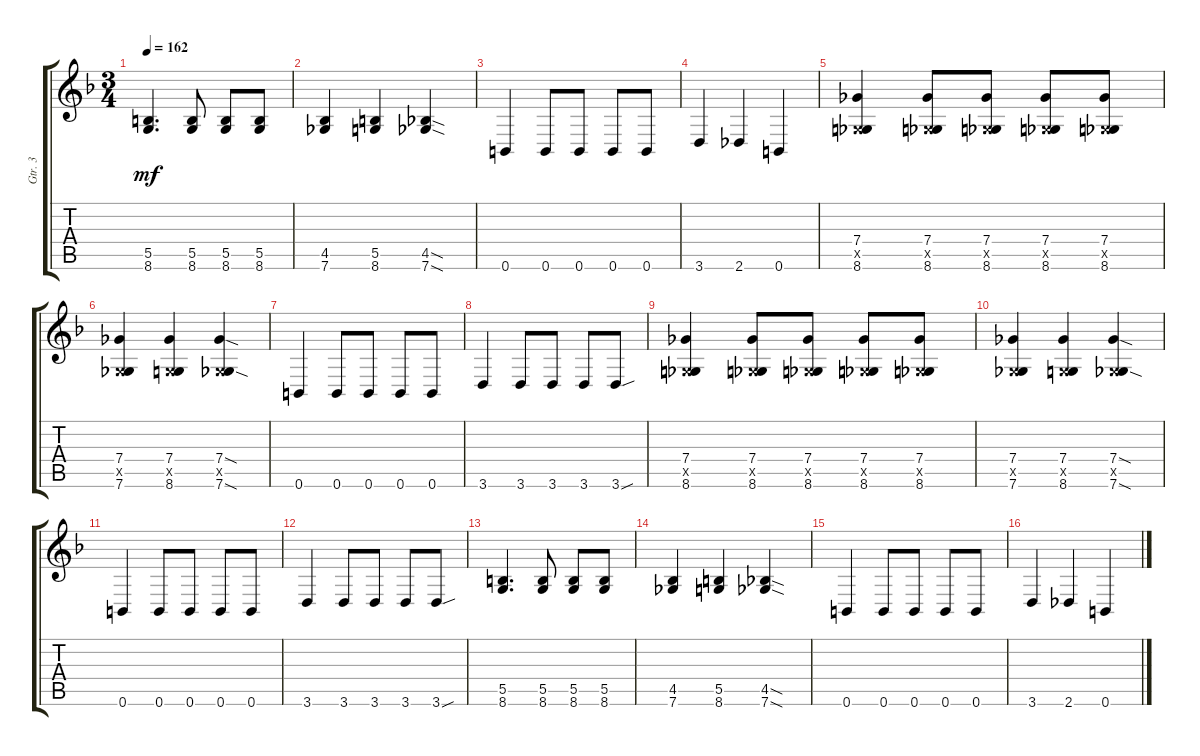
\track ("Gtr. 3" "Gtr. 3") {instrument distortionguitar}
\staff {score tabs}
\tuning (Db4 Ab3 E3 B2 Gb2 B1) {hide}
\ts (3 4)
\tempo 162
\clef g2
\ks dminor
(5.5 8.6).4{d dy mf} (5.5 8.6).8 (5.5 8.6).8 (5.5 8.6).8 |
(4.5 7.6).4 (5.5 8.6).4 (4.5{sod} 7.6{sod}).4 |
0.6.4 0.6.8 0.6.8 0.6.8 0.6.8 |
3.6.4 2.6.4 0.6.4 |
(7.4 0.5{x} 8.6).4 (7.4 0.5{x} 8.6).8 (7.4 0.5{x} 8.6).8 (7.4 0.5{x} 8.6).8 (7.4 0.5{x} 8.6).8 |
(7.4 0.5{x} 7.6).4 (7.4 0.5{x} 8.6).4 (7.4{sod} 0.5{x} 7.6{sod}).4 |
0.6.4 0.6.8 0.6.8 0.6.8 0.6.8 |
3.6.4 3.6.8 3.6.8 3.6.8 3.6{sou}.8 |
(7.4 0.5{x} 8.6).4 (7.4 0.5{x} 8.6).8 (7.4 0.5{x} 8.6).8 (7.4 0.5{x} 8.6).8 (7.4 0.5{x} 8.6).8 |
(7.4 0.5{x} 7.6).4 (7.4 0.5{x} 8.6).4 (7.4{sod} 0.5{x} 7.6{sod}).4 |
0.6.4 0.6.8 0.6.8 0.6.8 0.6.8 |
3.6.4 3.6.8 3.6.8 3.6.8 3.6{sou}.8 |
(5.5 8.6).4{d} (5.5 8.6).8 (5.5 8.6).8 (5.5 8.6).8 |
(4.5 7.6).4 (5.5 8.6).4 (4.5{sod} 7.6{sod}).4 |
0.6.4 0.6.8 0.6.8 0.6.8 0.6.8 |
3.6.4 2.6.4 0.6.4
